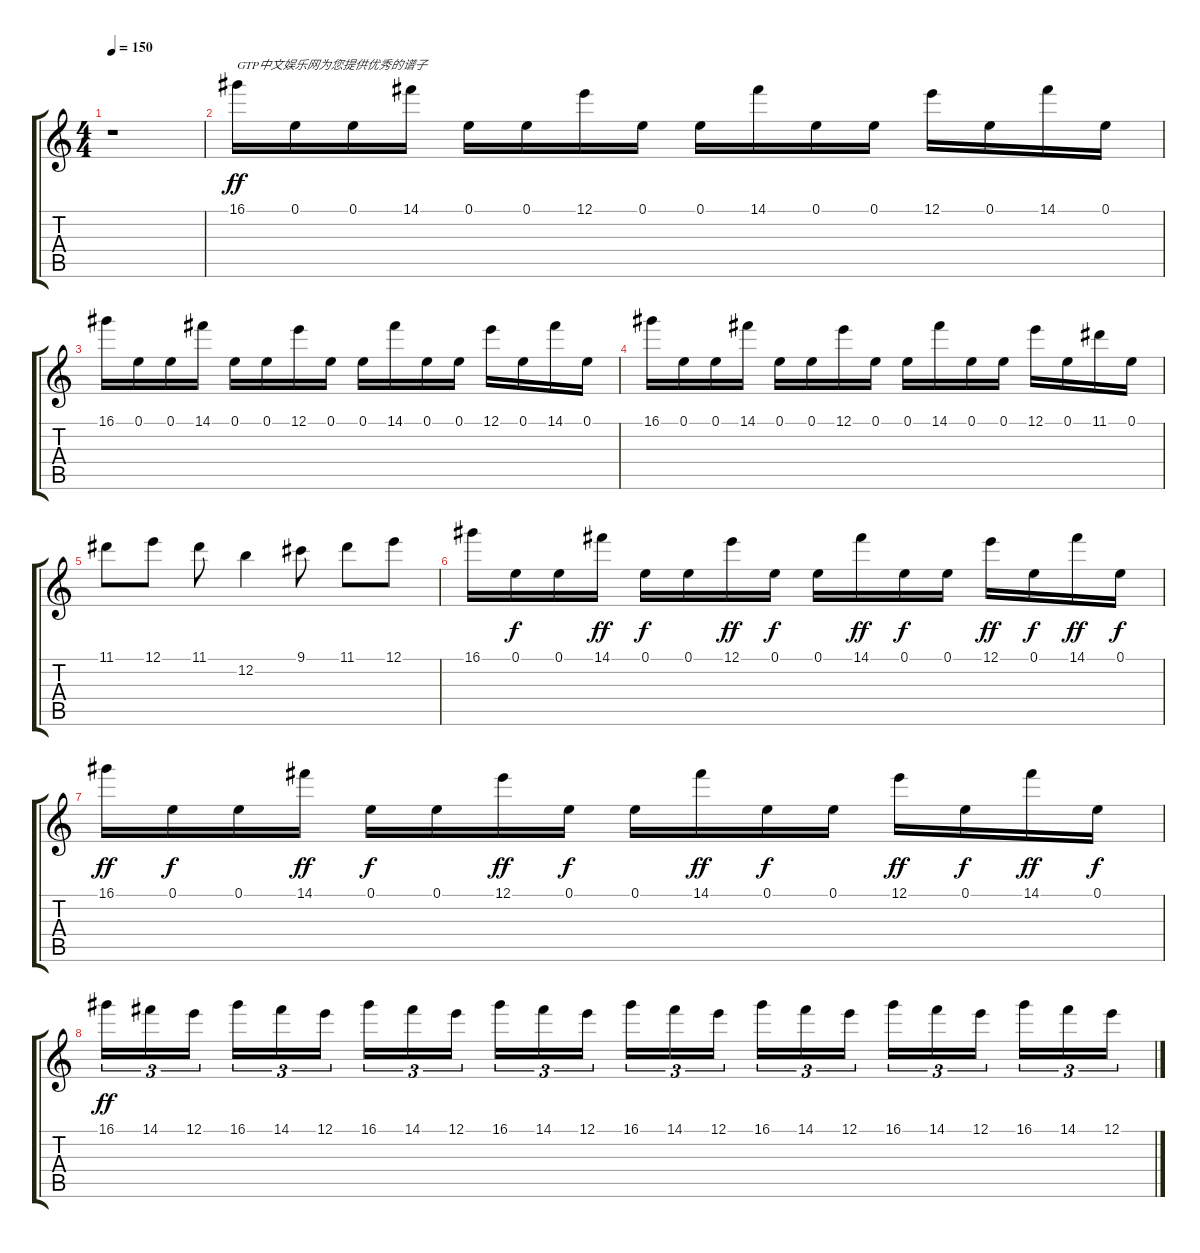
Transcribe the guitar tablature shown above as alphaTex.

\track "" {instrument distortionguitar}
\staff {score tabs}
\tuning (E4 B3 G3 D3 A2 E2) {hide}
\ts (4 4)
\tempo 150
\clef g2
\ks c
r.1{dy ff instrument distortionguitar} |
16.1.16{txt "GTP中文娱乐网为您提供优秀的谱子"} 0.1.16 0.1.16 14.1.16 0.1.16 0.1.16 12.1.16 0.1.16 0.1.16 14.1.16 0.1.16 0.1.16 12.1.16 0.1.16 14.1.16 0.1.16 |
16.1.16 0.1.16 0.1.16 14.1.16 0.1.16 0.1.16 12.1.16 0.1.16 0.1.16 14.1.16 0.1.16 0.1.16 12.1.16 0.1.16 14.1.16 0.1.16 |
16.1.16 0.1.16 0.1.16 14.1.16 0.1.16 0.1.16 12.1.16 0.1.16 0.1.16 14.1.16 0.1.16 0.1.16 12.1.16 0.1.16 11.1.16 0.1.16 |
11.1.8 12.1.8 11.1.8 12.2.4 9.1.8 11.1.8 12.1.8 |
16.1.16 0.1.16{dy f} 0.1.16 14.1.16{dy ff} 0.1.16{dy f} 0.1.16 12.1.16{dy ff} 0.1.16{dy f} 0.1.16 14.1.16{dy ff} 0.1.16{dy f} 0.1.16 12.1.16{dy ff} 0.1.16{dy f} 14.1.16{dy ff} 0.1.16{dy f} |
16.1.16{dy ff} 0.1.16{dy f} 0.1.16 14.1.16{dy ff} 0.1.16{dy f} 0.1.16 12.1.16{dy ff} 0.1.16{dy f} 0.1.16 14.1.16{dy ff} 0.1.16{dy f} 0.1.16 12.1.16{dy ff} 0.1.16{dy f} 14.1.16{dy ff} 0.1.16{dy f} |
16.1.16{tu (3 2) dy ff} 14.1.16{tu (3 2)} 12.1.16{tu (3 2)} 16.1.16{tu (3 2)} 14.1.16{tu (3 2)} 12.1.16{tu (3 2)} 16.1.16{tu (3 2)} 14.1.16{tu (3 2)} 12.1.16{tu (3 2)} 16.1.16{tu (3 2)} 14.1.16{tu (3 2)} 12.1.16{tu (3 2)} 16.1.16{tu (3 2)} 14.1.16{tu (3 2)} 12.1.16{tu (3 2)} 16.1.16{tu (3 2)} 14.1.16{tu (3 2)} 12.1.16{tu (3 2)} 16.1.16{tu (3 2)} 14.1.16{tu (3 2)} 12.1.16{tu (3 2)} 16.1.16{tu (3 2)} 14.1.16{tu (3 2)} 12.1.16{tu (3 2)}
